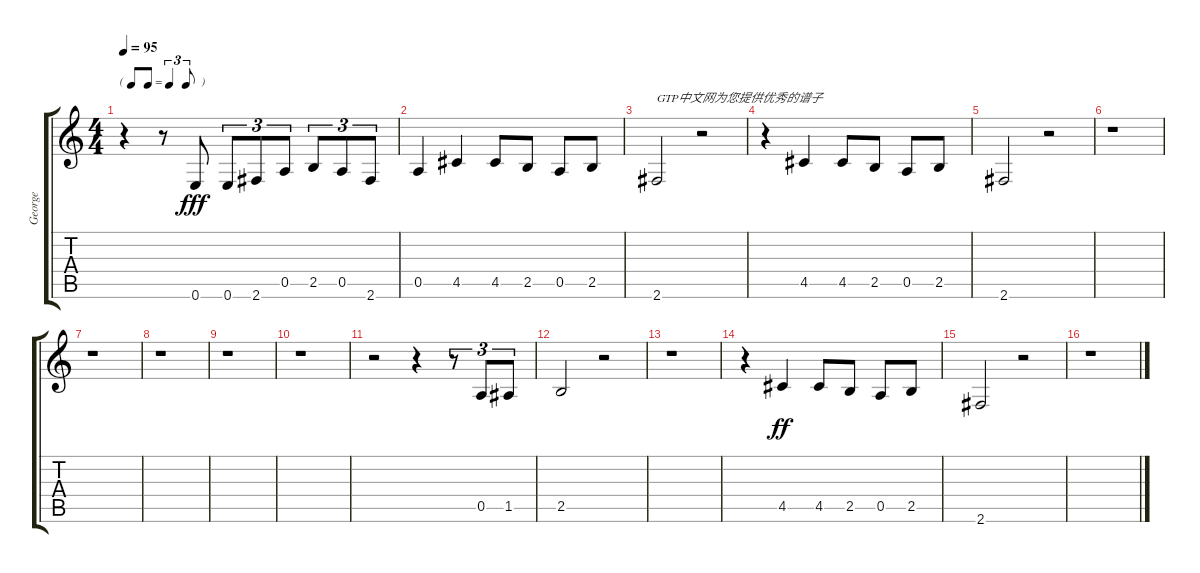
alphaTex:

\track ("George " "George ") {instrument electricguitarjazz}
\staff {score tabs}
\tuning (E4 B3 G3 D3 A2 E2) {hide}
\ts (4 4)
\tf triplet8th
\tempo 95
\clef g2
\ks c
r.4{dy fff instrument electricguitarjazz} r.8 0.6.8 0.6.8{tu (3 2)} 2.6.8{tu (3 2)} 0.5.8{tu (3 2)} 2.5.8{tu (3 2)} 0.5.8{tu (3 2)} 2.6.8{tu (3 2)} |
0.5.4 4.5.4 4.5.8 2.5.8 0.5.8 2.5.8 |
2.6.2{txt "GTP中文网为您提供优秀的谱子"} r.2 |
r.4 4.5.4 4.5.8 2.5.8 0.5.8 2.5.8 |
2.6.2 r.2 |
r.1 |
r.1 |
r.1 |
r.1 |
r.1 |
r.2 r.4 r.8{tu (3 2)} 0.5.8{tu (3 2)} 1.5.8{tu (3 2)} |
2.5.2 r.2 |
r.1 |
r.4 4.5.4{dy ff} 4.5.8 2.5.8 0.5.8 2.5.8 |
2.6.2 r.2 |
r.1
